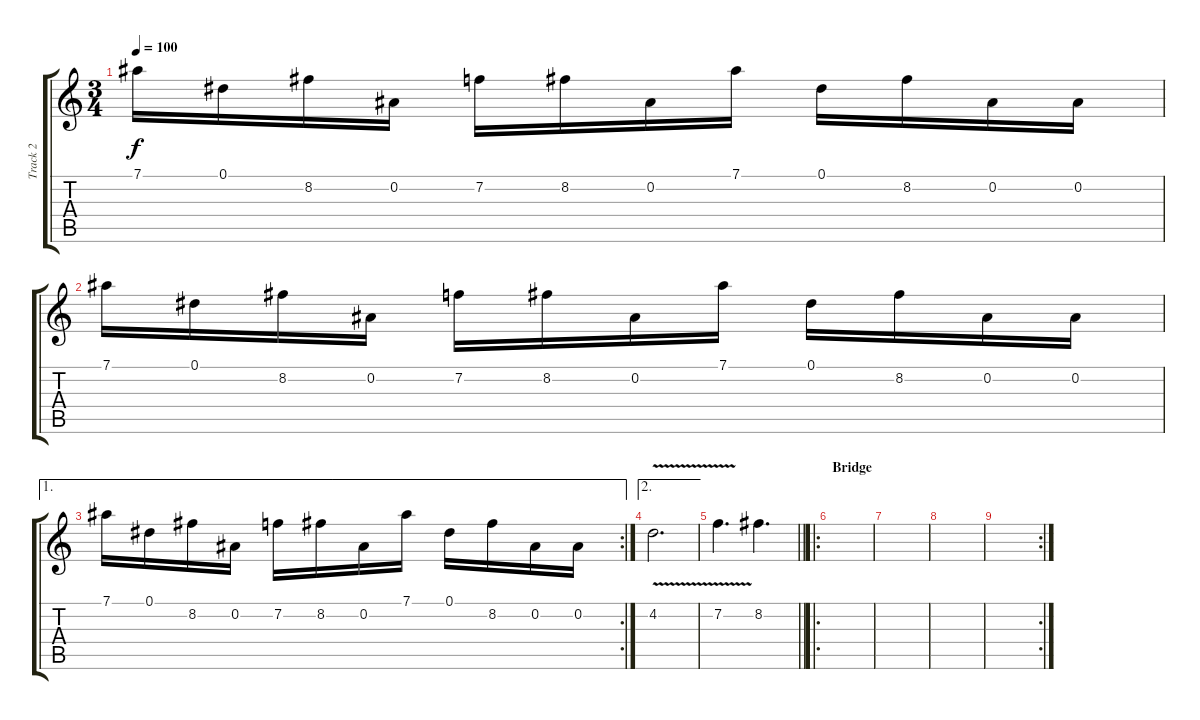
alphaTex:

\track ("Track 2" "Track 2") {instrument overdrivenguitar}
\staff {score tabs}
\tuning (Eb4 Bb3 Gb3 Db3 Ab2 Db2) {hide}
\ts (3 4)
\tempo 100
\clef g2
\ks c
7.1.16{dy f} 0.1.16 8.2.16 0.2.16 7.2.16 8.2.16 0.2.16 7.1.16 0.1.16 8.2.16 0.2.16 0.2.16 |
7.1.16 0.1.16 8.2.16 0.2.16 7.2.16 8.2.16 0.2.16 7.1.16 0.1.16 8.2.16 0.2.16 0.2.16 |
\ae 1
\rc 2
7.1.16 0.1.16 8.2.16 0.2.16 7.2.16 8.2.16 0.2.16 7.1.16 0.1.16 8.2.16 0.2.16 0.2.16 |
\ae 2
4.2{v}.2{d} |
\barLineRight lightlight
7.2{v}.4{d} 8.2.4{d} |
\ro
\section ("" "Bridge")
|
|
|
\rc 2
